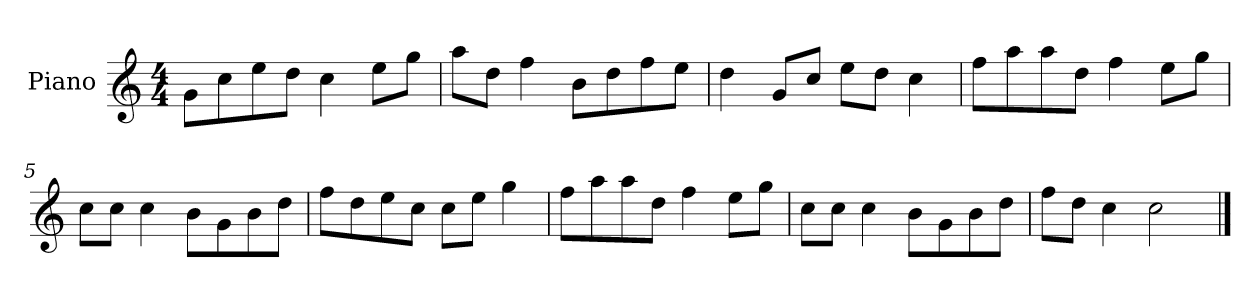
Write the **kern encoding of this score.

**kern
*part1
*staff1
*I"Piano
*I'P-no
*clefG2
*k[]
*M4/4
*MM90
=1
8g\L
8cc\
8ee\
8dd\J
4cc\
8ee\L
8gg\J
=2
8aa\L
8dd\J
4ff\
8b\L
8dd\
8ff\
8ee\J
=3
4dd\
8g/L
8cc/J
8ee\L
8dd\J
4cc\
=4
8ff\L
8aa\
8aa\
8dd\J
4ff\
8ee\L
8gg\J
=5
8cc\L
8cc\J
4cc\
8b\L
8g\
8b\
8dd\J
!!LO:LB:g=z
=6
8ff\L
8dd\
8ee\
8cc\J
8cc\L
8ee\J
4gg\
=7
8ff\L
8aa\
8aa\
8dd\J
4ff\
8ee\L
8gg\J
=8
8cc\L
8cc\J
4cc\
8b\L
8g\
8b\
8dd\J
=9
8ff\L
8dd\J
4cc\
2cc\
==
*-
